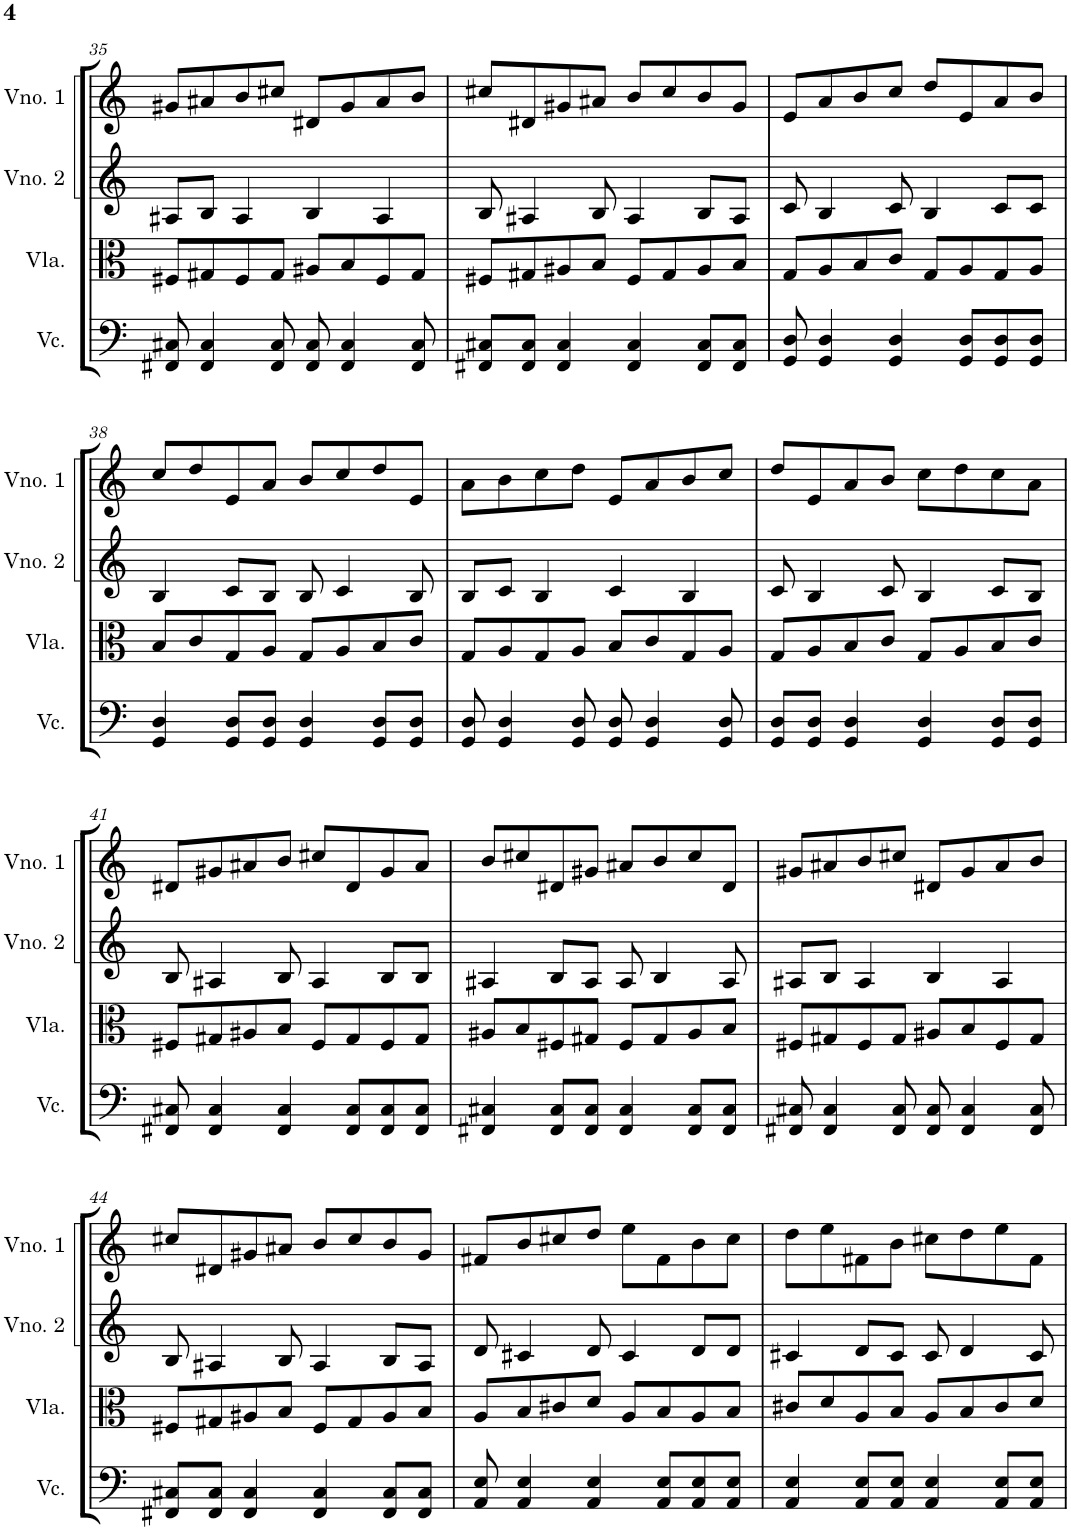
**kern	**kern	**kern	**kern
*part4	*part3	*part2	*part1
*staff4	*staff3	*staff2	*staff1
*I"Violoncelo	*I"Viola	*I"Violino 2	*I"Violino 1
*I'Vc.	*I'Vla.	*I'Vno. 2	*I'Vno. 1
!!LO:PB:g=z
*clefF4	*clefC3	*clefG2	*clefG2
*k[]	*k[]	*k[]	*k[]
*M4/4	*M4/4	*M4/4	*M4/4
=35	=35	=35	=35
8FF#X/ 8C#X/	8F#X/L	8A#X/L	8g#X/L
4FF#/ 4C#/	8G#X/	8B/J	8a#X/
.	8F#/	4A#/	8b/
8FF#/ 8C#/	8G#/J	.	8cc#X/J
8FF#/ 8C#/	8A#X/L	4B/	8d#X/L
4FF#/ 4C#/	8B/	.	8g#/
.	8F#/	4A#/	8a#/
8FF#/ 8C#/	8G#/J	.	8b/J
=36	=36	=36	=36
8FF#X/ 8C#X/L	8F#X/L	8B/	8cc#X/L
8FF#/ 8C#/J	8G#X/	4A#X/	8d#X/
4FF#/ 4C#/	8A#X/	.	8g#X/
.	8B/J	8B/	8a#X/J
4FF#/ 4C#/	8F#/L	4A#/	8b/L
.	8G#/	.	8cc#/
8FF#/ 8C#/L	8A#/	8B/L	8b/
8FF#/ 8C#/J	8B/J	8A#/J	8g#/J
=37	=37	=37	=37
8GG/ 8D/	8G/L	8c/	8e/L
4GG/ 4D/	8A/	4B/	8a/
.	8B/	.	8b/
4GG/ 4D/	8c/J	8c/	8cc/J
.	8G/L	4B/	8dd/L
8GG/ 8D/L	8A/	.	8e/
8GG/ 8D/	8G/	8c/L	8a/
8GG/ 8D/J	8A/J	8c/J	8b/J
!!LO:LB:g=z
=38	=38	=38	=38
4GG/ 4D/	8B/L	4B/	8cc/L
.	8c/	.	8dd/
8GG/ 8D/L	8G/	8c/L	8e/
8GG/ 8D/J	8A/J	8B/J	8a/J
4GG/ 4D/	8G/L	8B/	8b/L
.	8A/	4c/	8cc/
8GG/ 8D/L	8B/	.	8dd/
8GG/ 8D/J	8c/J	8B/	8e/J
=39	=39	=39	=39
8GG/ 8D/	8G/L	8B/L	8a\L
4GG/ 4D/	8A/	8c/J	8b\
.	8G/	4B/	8cc\
8GG/ 8D/	8A/J	.	8dd\J
8GG/ 8D/	8B/L	4c/	8e/L
4GG/ 4D/	8c/	.	8a/
.	8G/	4B/	8b/
8GG/ 8D/	8A/J	.	8cc/J
=40	=40	=40	=40
8GG/ 8D/L	8G/L	8c/	8dd/L
8GG/ 8D/J	8A/	4B/	8e/
4GG/ 4D/	8B/	.	8a/
.	8c/J	8c/	8b/J
4GG/ 4D/	8G/L	4B/	8cc\L
.	8A/	.	8dd\
8GG/ 8D/L	8B/	8c/L	8cc\
8GG/ 8D/J	8c/J	8B/J	8a\J
!!LO:LB:g=z
=41	=41	=41	=41
8FF#X/ 8C#X/	8F#X/L	8B/	8d#X/L
4FF#/ 4C#/	8G#X/	4A#X/	8g#X/
.	8A#X/	.	8a#X/
4FF#/ 4C#/	8B/J	8B/	8b/J
.	8F#/L	4A#/	8cc#X/L
8FF#/ 8C#/L	8G#/	.	8d#/
8FF#/ 8C#/	8F#/	8B/L	8g#/
8FF#/ 8C#/J	8G#/J	8B/J	8a#/J
=42	=42	=42	=42
4FF#X/ 4C#X/	8A#X/L	4A#X/	8b/L
.	8B/	.	8cc#X/
8FF#/ 8C#/L	8F#X/	8B/L	8d#X/
8FF#/ 8C#/J	8G#X/J	8A#/J	8g#X/J
4FF#/ 4C#/	8F#/L	8A#/	8a#X/L
.	8G#/	4B/	8b/
8FF#/ 8C#/L	8A#/	.	8cc#/
8FF#/ 8C#/J	8B/J	8A#/	8d#/J
=43	=43	=43	=43
8FF#X/ 8C#X/	8F#X/L	8A#X/L	8g#X/L
4FF#/ 4C#/	8G#X/	8B/J	8a#X/
.	8F#/	4A#/	8b/
8FF#/ 8C#/	8G#/J	.	8cc#X/J
8FF#/ 8C#/	8A#X/L	4B/	8d#X/L
4FF#/ 4C#/	8B/	.	8g#/
.	8F#/	4A#/	8a#/
8FF#/ 8C#/	8G#/J	.	8b/J
!!LO:LB:g=z
=44	=44	=44	=44
8FF#X/ 8C#X/L	8F#X/L	8B/	8cc#X/L
8FF#/ 8C#/J	8G#X/	4A#X/	8d#X/
4FF#/ 4C#/	8A#X/	.	8g#X/
.	8B/J	8B/	8a#X/J
4FF#/ 4C#/	8F#/L	4A#/	8b/L
.	8G#/	.	8cc#/
8FF#/ 8C#/L	8A#/	8B/L	8b/
8FF#/ 8C#/J	8B/J	8A#/J	8g#/J
=45	=45	=45	=45
8AA/ 8E/	8A/L	8d/	8f#X/L
4AA/ 4E/	8B/	4c#X/	8b/
.	8c#X/	.	8cc#X/
4AA/ 4E/	8d/J	8d/	8dd/J
.	8A/L	4c#/	8ee\L
8AA/ 8E/L	8B/	.	8f#\
8AA/ 8E/	8A/	8d/L	8b\
8AA/ 8E/J	8B/J	8d/J	8cc#\J
=46	=46	=46	=46
4AA/ 4E/	8c#X/L	4c#X/	8dd\L
.	8d/	.	8ee\
8AA/ 8E/L	8A/	8d/L	8f#X\
8AA/ 8E/J	8B/J	8c#/J	8b\J
4AA/ 4E/	8A/L	8c#/	8cc#X\L
.	8B/	4d/	8dd\
8AA/ 8E/L	8c#/	.	8ee\
8AA/ 8E/J	8d/J	8c#/	8f#\J
=	=	=	=
*-	*-	*-	*-
